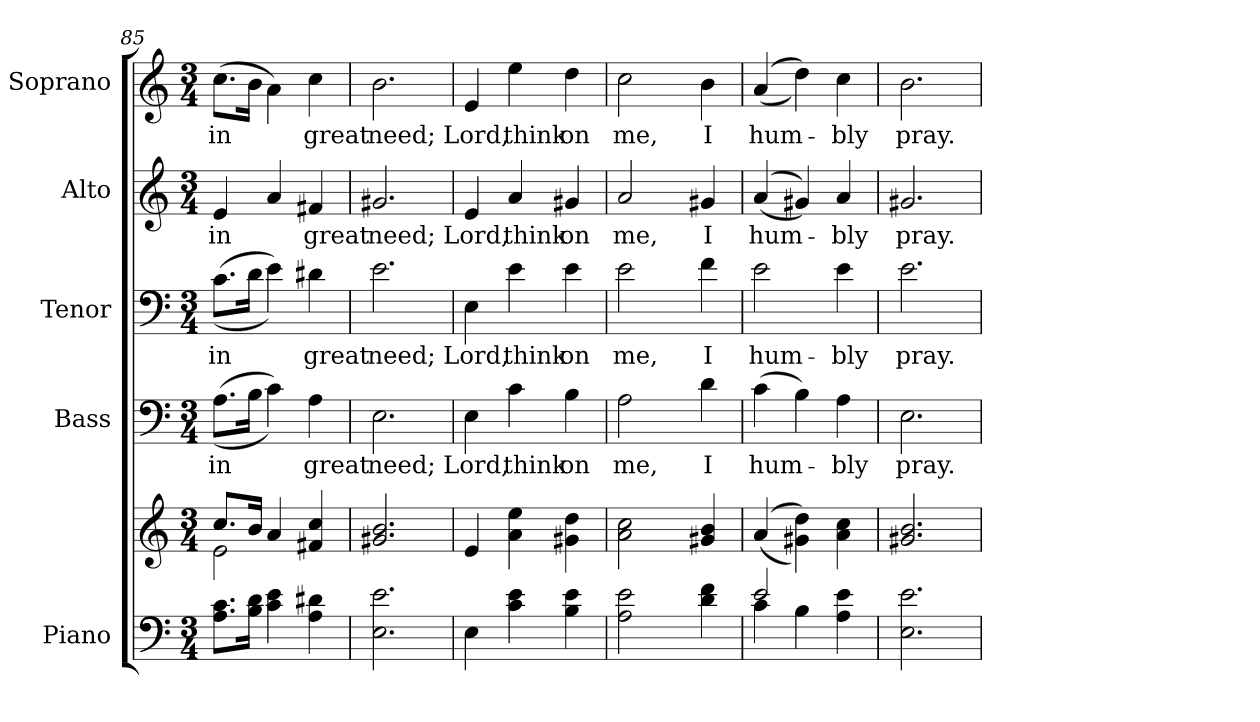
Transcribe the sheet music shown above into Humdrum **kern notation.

**kern	**kern	**kern	**text	**kern	**text	**kern	**text	**kern	**text
*part5	*part5	*part4	*part4	*part3	*part3	*part2	*part2	*part1	*part1
*staff6	*staff5	*staff4	*staff4	*staff3	*staff3	*staff2	*staff2	*staff1	*staff1
*I"Piano	*	*I"Bass	*	*I"Tenor	*	*I"Alto	*	*I"Soprano	*
*I'Pno.	*	*I'B.	*	*I'T.	*	*I'A.	*	*I'S.	*
!!LO:PB:g=z
*clefF4	*clefG2	*clefF4	*	*clefF4	*	*clefG2	*	*clefG2	*
*k[]	*k[]	*k[]	*	*k[]	*	*k[]	*	*k[]	*
*C:	*C:	*C:	*	*C:	*	*C:	*	*C:	*
*M3/4	*M3/4	*M3/4	*	*M3/4	*	*M3/4	*	*M3/4	*
=85	=85	=85	=85	=85	=85	=85	=85	=85	=85
*^	*^	*	*	*	*	*	*	*	*
!	!	!	!	!	!LO:LY:b:color=#000000	!	!	!	!	!	!
!	!	!	!	!	!	!	!LO:LY:b:color=#000000	!	!	!	!
!	!	!	!	!	!	!	!	!	!LO:LY:b:color=#000000	!	!
!	!	!	!	!	!	!	!	!	!	!	!LO:LY:b:color=#000000
8.Ai\ 8.ciL	2ryy	8.cci/L	2ei\	((8.Ai\L	in	((8.ci\L	in	4ei/	in	(8.cci\L	in
16Bi\ 16diJk	.	16bi/Jk	.	16Bi\Jk	.	16di\Jk	.	.	.	16bi\Jk	.
4ci\ 4ei	.	4ai/	.	4ci\))	.	4ei\))	.	4ai/	.	4ai\)	.
!	!	!	!	!	!LO:LY:b:color=#000000	!	!	!	!	!	!
!	!	!	!	!	!	!	!LO:LY:b:color=#000000	!	!	!	!
!	!	!	!	!	!	!	!	!	!LO:LY:b:color=#000000	!	!
!	!	!	!	!	!	!	!	!	!	!	!LO:LY:b:color=#000000
4Ai\ 4d#Xi	4ryy	4f#Xi/ 4cci	4ryy	4Ai\	great	4d#Xi\	great	4f#Xi/	great	4cci\	great
*v	*v	*	*	*	*	*	*	*	*	*	*
*	*v	*v	*	*	*	*	*	*	*	*
=86	=86	=86	=86	=86	=86	=86	=86	=86	=86
*^	*^	*	*	*	*	*	*	*	*
!	!	!	!	!	!LO:LY:b:color=#000000	!	!	!	!	!	!
*v	*v	*	*	*	*	*	*	*	*	*	*
*	*v	*v	*	*	*	*	*	*	*	*
*^	*^	*	*	*	*	*	*	*	*
!	!	!	!	!	!	!	!LO:LY:b:color=#000000	!	!	!	!
*v	*v	*	*	*	*	*	*	*	*	*	*
*	*v	*v	*	*	*	*	*	*	*	*
*^	*^	*	*	*	*	*	*	*	*
!	!	!	!	!	!	!	!	!	!LO:LY:b:color=#000000	!	!
*v	*v	*	*	*	*	*	*	*	*	*	*
*	*v	*v	*	*	*	*	*	*	*	*
*^	*^	*	*	*	*	*	*	*	*
!	!	!	!	!	!	!	!	!	!	!	!LO:LY:b:color=#000000
*v	*v	*	*	*	*	*	*	*	*	*	*
*	*v	*v	*	*	*	*	*	*	*	*
2.Ei\ 2.ei	2.g#Xi/ 2.bi	2.Ei\	need;	2.ei\	need;	2.g#Xi/	need;	2.bi\	need;
=87	=87	=87	=87	=87	=87	=87	=87	=87	=87
!	!	!	!LO:LY:b:color=#000000	!	!	!	!	!	!
!	!	!	!	!	!LO:LY:b:color=#000000	!	!	!	!
!	!	!	!	!	!	!	!LO:LY:b:color=#000000	!	!
!	!	!	!	!	!	!	!	!	!LO:LY:b:color=#000000
4Ei\	4ei/	4Ei\	Lord,	4Ei\	Lord,	4ei/	Lord,	4ei/	Lord,
!	!	!	!LO:LY:b:color=#000000	!	!	!	!	!	!
!	!	!	!	!	!LO:LY:b:color=#000000	!	!	!	!
!	!	!	!	!	!	!	!LO:LY:b:color=#000000	!	!
!	!	!	!	!	!	!	!	!	!LO:LY:b:color=#000000
4ci\ 4ei	4ai\ 4eei	4ci\	think	4ei\	think	4ai/	think	4eei\	think
!	!	!	!LO:LY:b:color=#000000	!	!	!	!	!	!
!	!	!	!	!	!LO:LY:b:color=#000000	!	!	!	!
!	!	!	!	!	!	!	!LO:LY:b:color=#000000	!	!
!	!	!	!	!	!	!	!	!	!LO:LY:b:color=#000000
4Bi\ 4ei	4g#Xi\ 4ddi	4Bi\	on	4ei\	on	4g#Xi/	on	4ddi\	on
=88	=88	=88	=88	=88	=88	=88	=88	=88	=88
*^	*	*	*	*	*	*	*	*	*
!	!	!	!	!LO:LY:b:color=#000000	!	!	!	!	!	!
!	!	!	!	!	!	!LO:LY:b:color=#000000	!	!	!	!
!	!	!	!	!	!	!	!	!LO:LY:b:color=#000000	!	!
!	!	!	!	!	!	!	!	!	!	!LO:LY:b:color=#000000
2Ai\ 2ei	4ryy	2ai\ 2cci	2Ai\	me,	2ei\	me,	2ai/	me,	2cci\	me,
.	2ryy	.	.	.	.	.	.	.	.	.
!	!	!	!	!LO:LY:b:color=#000000	!	!	!	!	!	!
!	!	!	!	!	!	!LO:LY:b:color=#000000	!	!	!	!
!	!	!	!	!	!	!	!	!LO:LY:b:color=#000000	!	!
!	!	!	!	!	!	!	!	!	!	!LO:LY:b:color=#000000
4di\ 4fi	.	4g#Xi/ 4bi	4di\	I	4fi\	I	4g#Xi/	I	4bi\	I
=89	=89	=89	=89	=89	=89	=89	=89	=89	=89	=89
!	!	!	!	!LO:LY:b:color=#000000	!	!	!	!	!	!
!	!	!	!	!	!	!LO:LY:b:color=#000000	!	!	!	!
!	!	!	!	!	!	!	!	!LO:LY:b:color=#000000	!	!
!	!	!	!	!	!	!	!	!	!	!LO:LY:b:color=#000000
2ei/	4ci\	((4ai/	(4ci\	hum-	2ei\	hum-	((4ai/	hum-	((4ai/	hum-
.	4Bi\	4g#Xi\ 4ddi))	4Bi\)	.	.	.	4g#Xi/))	.	4ddi\))	.
!	!	!	!	!LO:LY:b:color=#000000	!	!	!	!	!	!
!	!	!	!	!	!	!LO:LY:b:color=#000000	!	!	!	!
!	!	!	!	!	!	!	!	!LO:LY:b:color=#000000	!	!
!	!	!	!	!	!	!	!	!	!	!LO:LY:b:color=#000000
4Ai\ 4ei	4ryy	4ai\ 4cci	4Ai\	-bly	4ei\	-bly	4ai/	-bly	4cci\	-bly
*v	*v	*	*	*	*	*	*	*	*	*
=90	=90	=90	=90	=90	=90	=90	=90	=90	=90
*^	*	*	*	*	*	*	*	*	*
!	!	!	!	!LO:LY:b:color=#000000	!	!	!	!	!	!
*v	*v	*	*	*	*	*	*	*	*	*
*^	*	*	*	*	*	*	*	*	*
!	!	!	!	!	!	!LO:LY:b:color=#000000	!	!	!	!
*v	*v	*	*	*	*	*	*	*	*	*
*^	*	*	*	*	*	*	*	*	*
!	!	!	!	!	!	!	!	!LO:LY:b:color=#000000	!	!
*v	*v	*	*	*	*	*	*	*	*	*
*^	*	*	*	*	*	*	*	*	*
!	!	!	!	!	!	!	!	!	!	!LO:LY:b:color=#000000
*v	*v	*	*	*	*	*	*	*	*	*
2.Ei\ 2.ei	2.g#Xi/ 2.bi	2.Ei\	pray.	2.ei\	pray.	2.g#Xi/	pray.	2.bi\	pray.
=	=	=	=	=	=	=	=	=	=
*-	*-	*-	*-	*-	*-	*-	*-	*-	*-
